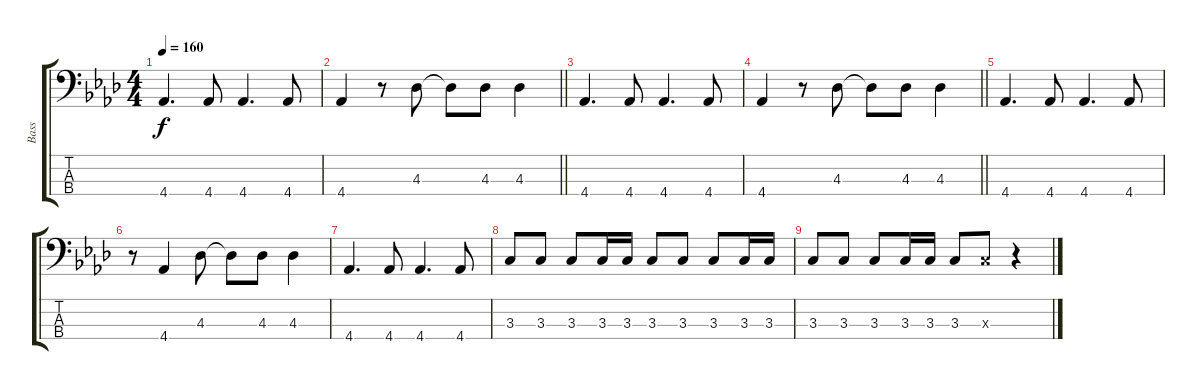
\track ("Bass" "Bass") {instrument electricbasspick}
\staff {score tabs}
\tuning (G2 D2 A1 E1) {hide}
\ts (4 4)
\tempo 160
\clef f4
\ks ab
4.4.4{d dy f} 4.4.8 4.4.4{d} 4.4.8 |
\barLineRight lightlight
4.4.4 r.8 4.3.8 4.3{t}.8 4.3.8 4.3.4 |
4.4.4{d} 4.4.8 4.4.4{d} 4.4.8 |
\barLineRight lightlight
4.4.4 r.8 4.3.8 4.3{t}.8 4.3.8 4.3.4 |
4.4.4{d} 4.4.8 4.4.4{d} 4.4.8 |
r.8 4.4.4 4.3.8 4.3{t}.8 4.3.8 4.3.4 |
4.4.4{d} 4.4.8 4.4.4{d} 4.4.8 |
3.3.8 3.3.8 3.3.8 3.3.16 3.3.16 3.3.8 3.3.8 3.3.8 3.3.16 3.3.16 |
3.3.8 3.3.8 3.3.8 3.3.16 3.3.16 3.3.8 3.3{x}.8 r.4
